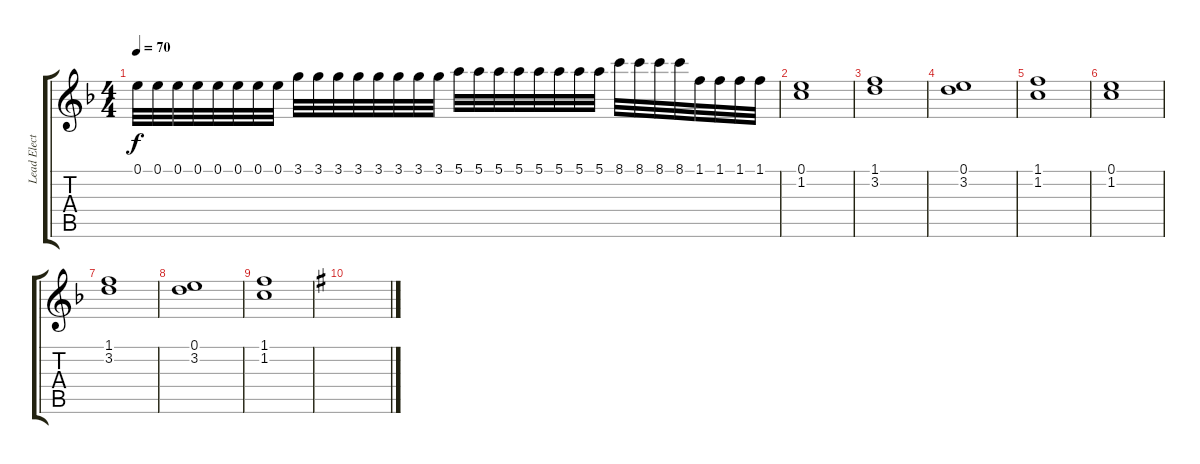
\track ("Lead Electric" "Lead Elect") {instrument distortionguitar}
\staff {score tabs}
\tuning (E4 B3 G3 D3 A2 E2) {hide}
\ts (4 4)
\tempo 70
\clef g2
\ks dminor
0.1.32{dy f} 0.1.32 0.1.32 0.1.32 0.1.32 0.1.32 0.1.32 0.1.32 3.1.32 3.1.32 3.1.32 3.1.32 3.1.32 3.1.32 3.1.32 3.1.32 5.1.32 5.1.32 5.1.32 5.1.32 5.1.32 5.1.32 5.1.32 5.1.32 8.1.32 8.1.32 8.1.32 8.1.32 1.1.32 1.1.32 1.1.32 1.1.32 |
(0.1 1.2).1 |
(1.1 3.2).1 |
(0.1 3.2).1 |
(1.1 1.2).1 |
(0.1 1.2).1 |
(1.1 3.2).1 |
(0.1 3.2).1 |
(1.1 1.2).1 |
\ks eminor
